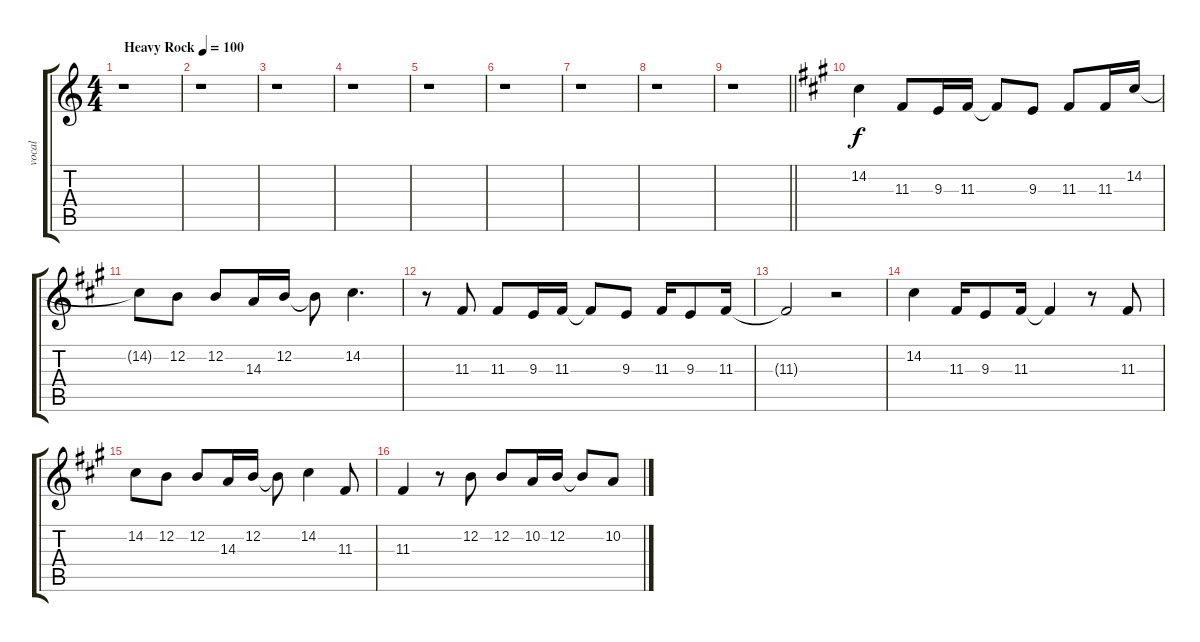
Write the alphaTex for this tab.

\track ("vocal" "vocal") {instrument synthstrings1}
\staff {score tabs}
\tuning (E4 B3 G3 D3 A2 E2) {hide}
\ts (4 4)
\tempo (100 "Heavy Rock")
\clef g2
\ks c
r.1{dy f instrument synthstrings1} |
r.1 |
r.1 |
r.1 |
r.1 |
r.1 |
r.1 |
r.1 |
\barLineRight lightlight
r.1 |
\ks f#minor
14.2.4 11.3.8 9.3.16 11.3.16 11.3{t}.8 9.3.8 11.3.8 11.3.16 14.2.16 |
14.2{t}.8 12.2.8 12.2.8 14.3.16 12.2.16 12.2{t}.8 14.2.4{d} |
r.8 11.3.8 11.3.8 9.3.16 11.3.16 11.3{t}.8 9.3.8 11.3.16 9.3.8 11.3.16 |
11.3{t}.2 r.2 |
14.2.4 11.3.16 9.3.8 11.3.16 11.3{t}.4 r.8 11.3.8 |
14.2.8 12.2.8 12.2.8 14.3.16 12.2.16 12.2{t}.8 14.2.4 11.3.8 |
11.3.4 r.8 12.2.8 12.2.8 10.2.16 12.2.16 12.2{t}.8 10.2.8
